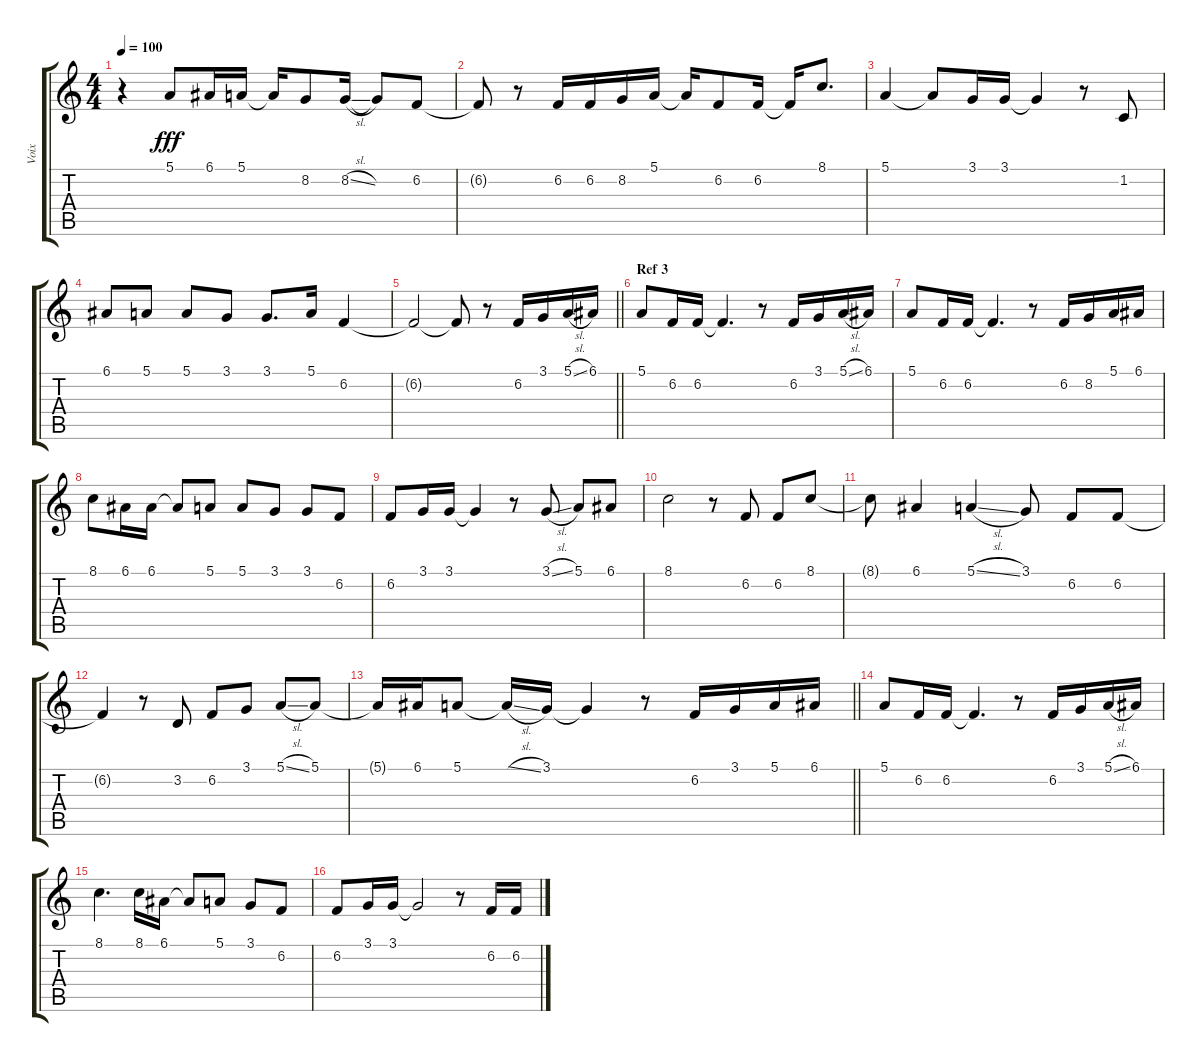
\track ("Voix" "Voix") {instrument voiceoohs}
\staff {score tabs}
\tuning (E4 B3 G3 D3 A2 E2) {hide}
\ts (4 4)
\tempo 100
\clef g2
\ks c
r.4{dy fff} 5.1.8 6.1.16 5.1.16 5.1{t}.16 8.2.8 8.2{sl}.16 8.2{t}.8 6.2.8 |
6.2{t}.8 r.8 6.2.16 6.2.16 8.2.16 5.1.16 5.1{t}.16 6.2.8 6.2.16 6.2{t}.16 8.1.8{d} |
5.1.4 5.1{t}.8 3.1.16 3.1.16 3.1{t}.4 r.8 1.2.8 |
6.1.8 5.1.8 5.1.8 3.1.8 3.1.8{d} 5.1.16 6.2.4 |
\barLineRight lightlight
6.2{t}.2 6.2{t}.8 r.8 6.2.16 3.1.16 5.1{sl}.16 6.1.16 |
\section ("" "Ref 3")
5.1.8 6.2.16 6.2.16 6.2{t}.4{d} r.8 6.2.16 3.1.16 5.1{sl}.16 6.1.16 |
5.1.8 6.2.16 6.2.16 6.2{t}.4{d} r.8 6.2.16 8.2.16 5.1.16 6.1.16 |
8.1.8 6.1.16 6.1.16 6.1{t}.8 5.1.8 5.1.8 3.1.8 3.1.8 6.2.8 |
6.2.8 3.1.16 3.1.16 3.1{t}.4 r.8 3.1{sl}.8 5.1.8 6.1.8 |
8.1.2 r.8 6.2.8 6.2.8 8.1.8 |
8.1{t}.8 6.1.4 5.1{sl}.4 3.1.8 6.2.8 6.2.8 |
6.2{t}.4 r.8 3.2.8 6.2.8 3.1.8 5.1{sl}.8 5.1.8 |
\barLineRight lightlight
5.1{t}.16 6.1.16 5.1.8 5.1{sl t}.16 3.1.16 3.1{t}.4 r.8 6.2.16 3.1.16 5.1.16 6.1.16 |
5.1.8 6.2.16 6.2.16 6.2{t}.4{d} r.8 6.2.16 3.1.16 5.1{sl}.16 6.1.16 |
8.1.4{d} 8.1.16 6.1.16 6.1{t}.8 5.1.8 3.1.8 6.2.8 |
6.2.8 3.1.16 3.1.16 3.1{t}.2 r.8 6.2.16 6.2.16
